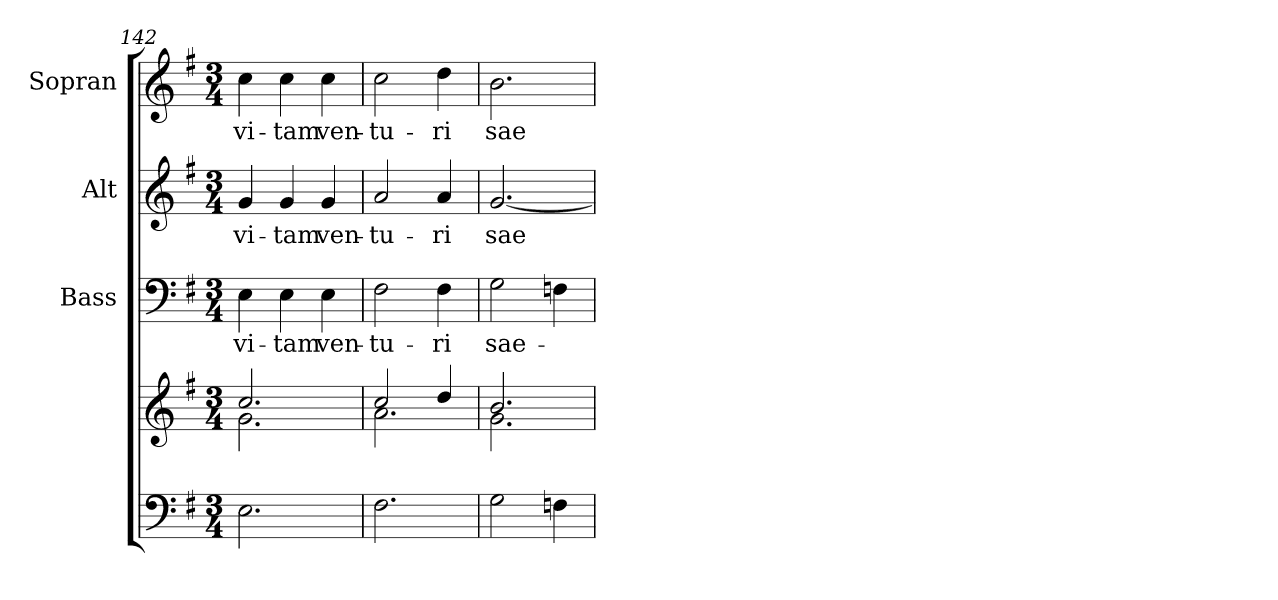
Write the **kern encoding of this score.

**kern	**kern	**kern	**text	**kern	**text	**kern	**text
*part4	*part4	*part3	*part3	*part2	*part2	*part1	*part1
*staff5	*staff4	*staff3	*staff3	*staff2	*staff2	*staff1	*staff1
*	*	*I"Bass	*	*I"Alt	*	*I"Sopran	*
*	*	*I'B.	*	*I'A.	*	*I'S.	*
*clefF4	*clefG2	*clefF4	*	*clefG2	*	*clefG2	*
*k[f#]	*k[f#]	*k[f#]	*	*k[f#]	*	*k[f#]	*
*G:	*G:	*G:	*	*G:	*	*G:	*
*M3/4	*M3/4	*M3/4	*	*M3/4	*	*M3/4	*
=142	=142	=142	=142	=142	=142	=142	=142
*	*^	*	*	*	*	*	*
!	!	!	!	!LO:LY:b	!	!LO:LY:b	!	!LO:LY:b
2.E\	2.cc/	2.g\	4E\	vi-	4g/	vi-	4cc\	vi-
!	!	!	!	!LO:LY:b	!	!LO:LY:b	!	!LO:LY:b
.	.	.	4E\	-tam	4g/	-tam	4cc\	-tam
!	!	!	!	!LO:LY:b	!	!LO:LY:b	!	!LO:LY:b
.	.	.	4E\	ven-	4g/	ven-	4cc\	ven-
!!LO:LB:g=z
=143	=143	=143	=143	=143	=143	=143	=143	=143
!	!	!	!	!LO:LY:b	!	!LO:LY:b	!	!LO:LY:b
2.F#\	2cc/	2.a\	2F#\	-tu-	2a/	-tu-	2cc\	-tu-
!	!	!	!	!LO:LY:b	!	!LO:LY:b	!	!LO:LY:b
.	4dd/	.	4F#\	-ri	4a/	-ri	4dd\	-ri
=144	=144	=144	=144	=144	=144	=144	=144	=144
!	!	!	!	!LO:LY:b	!	!LO:LY:b	!	!LO:LY:b
2G\	2.b/	2.g\	2G\	sae-	[2.g/	sae-	2.b\	sae-
4Fn\	.	.	4Fn\	.	.	.	.	.
*	*v	*v	*	*	*	*	*	*
=	=	=	=	=	=	=	=
*-	*-	*-	*-	*-	*-	*-	*-
